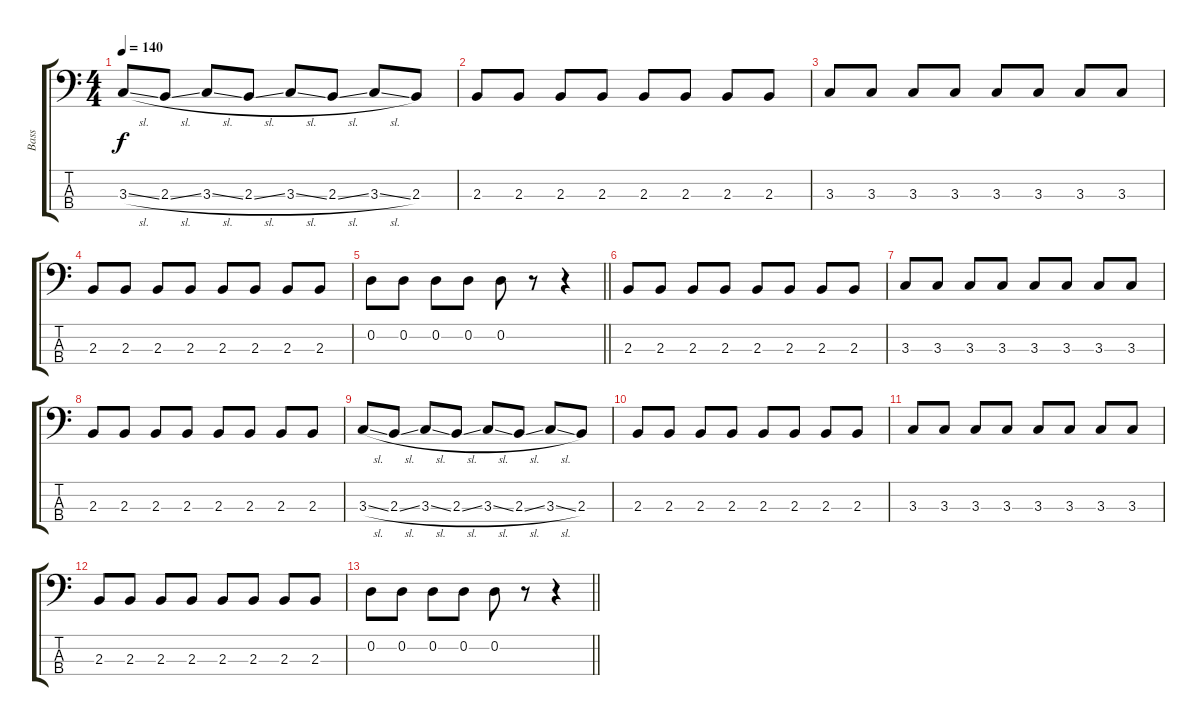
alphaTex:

\track ("Bass" "Bass") {instrument electricbassfinger}
\staff {score tabs}
\tuning (G2 D2 A1 E1) {hide}
\ts (4 4)
\tempo 140
\clef f4
\ks c
3.3{sl}.8{dy f} 2.3{sl}.8 3.3{sl}.8 2.3{sl}.8 3.3{sl}.8 2.3{sl}.8 3.3{sl}.8 2.3.8 |
2.3.8 2.3.8 2.3.8 2.3.8 2.3.8 2.3.8 2.3.8 2.3.8 |
3.3.8 3.3.8 3.3.8 3.3.8 3.3.8 3.3.8 3.3.8 3.3.8 |
2.3.8 2.3.8 2.3.8 2.3.8 2.3.8 2.3.8 2.3.8 2.3.8 |
\barLineRight lightlight
0.2.8 0.2.8 0.2.8 0.2.8 0.2.8 r.8 r.4 |
2.3.8 2.3.8 2.3.8 2.3.8 2.3.8 2.3.8 2.3.8 2.3.8 |
3.3.8 3.3.8 3.3.8 3.3.8 3.3.8 3.3.8 3.3.8 3.3.8 |
2.3.8 2.3.8 2.3.8 2.3.8 2.3.8 2.3.8 2.3.8 2.3.8 |
3.3{sl}.8 2.3{sl}.8 3.3{sl}.8 2.3{sl}.8 3.3{sl}.8 2.3{sl}.8 3.3{sl}.8 2.3.8 |
2.3.8 2.3.8 2.3.8 2.3.8 2.3.8 2.3.8 2.3.8 2.3.8 |
3.3.8 3.3.8 3.3.8 3.3.8 3.3.8 3.3.8 3.3.8 3.3.8 |
2.3.8 2.3.8 2.3.8 2.3.8 2.3.8 2.3.8 2.3.8 2.3.8 |
\barLineRight lightlight
0.2.8 0.2.8 0.2.8 0.2.8 0.2.8 r.8 r.4
